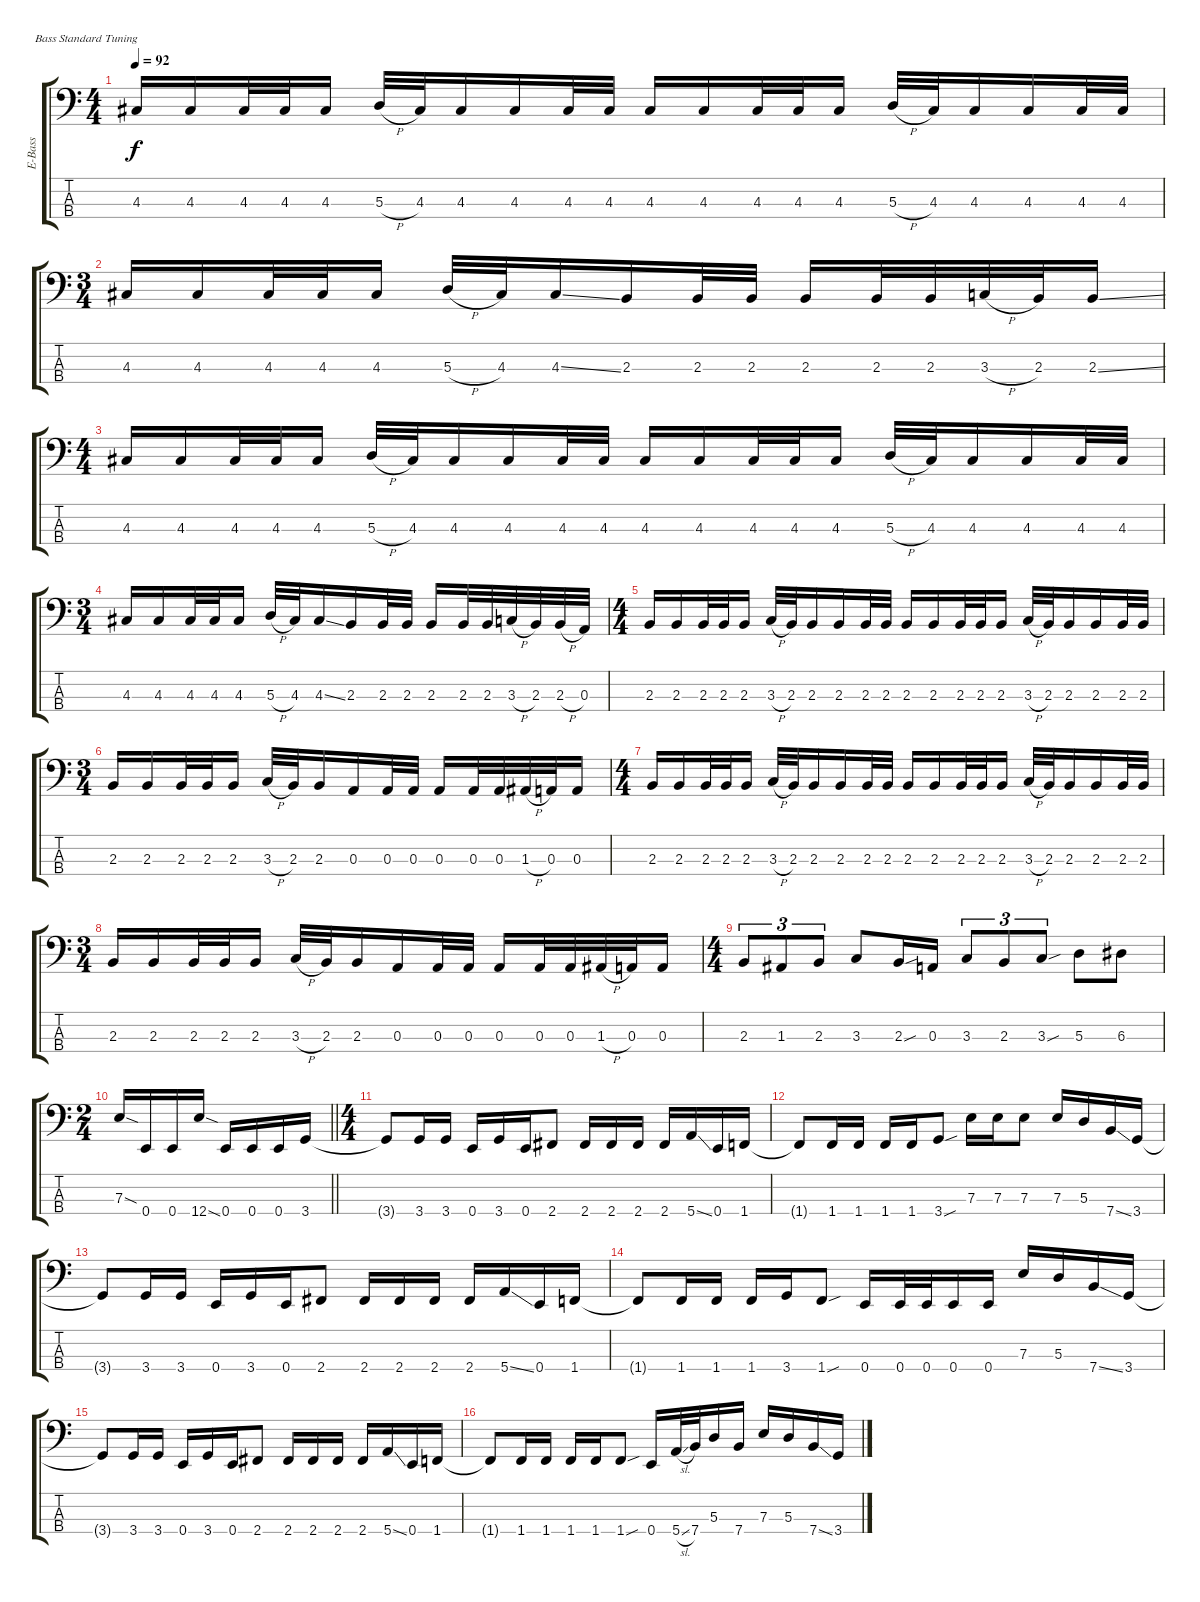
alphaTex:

\track ("Bass" "E-Bass") {instrument electricbassfinger}
\staff {score tabs}
\tuning (G2 D2 A1 E1)
\ts (4 4)
\beaming (8 2 2 2 2)
\tempo 92
\clef f4
\ks c
4.3.16{dy f} 4.3.16 4.3.32 4.3.32 4.3.16 5.3{h}.32 4.3.32 4.3.16 4.3.16 4.3.32 4.3.32 4.3.16 4.3.16 4.3.32 4.3.32 4.3.16 5.3{h}.32 4.3.32 4.3.16 4.3.16 4.3.32 4.3.32 |
\ts (3 4)
\beaming (8 2 2 2)
4.3.16 4.3.16 4.3.32 4.3.32 4.3.16 5.3{h}.32 4.3.32 4.3{ss}.16 2.3.16 2.3.32 2.3.32 2.3.16 2.3.32 2.3.32 3.3{h}.32 2.3.32 2.3{ss}.16 |
\ts (4 4)
\beaming (8 2 2 2 2)
4.3.16 4.3.16 4.3.32 4.3.32 4.3.16 5.3{h}.32 4.3.32 4.3.16 4.3.16 4.3.32 4.3.32 4.3.16 4.3.16 4.3.32 4.3.32 4.3.16 5.3{h}.32 4.3.32 4.3.16 4.3.16 4.3.32 4.3.32 |
\ts (3 4)
\beaming (8 2 2 2)
4.3.16 4.3.16 4.3.32 4.3.32 4.3.16 5.3{h}.32 4.3.32 4.3{ss}.16 2.3.16 2.3.32 2.3.32 2.3.16 2.3.32 2.3.32 3.3{h}.32 2.3.32 2.3{h}.32 0.3.32 |
\ts (4 4)
\beaming (8 2 2 2 2)
2.3.16 2.3.16 2.3.32 2.3.32 2.3.16 3.3{h}.32 2.3.32 2.3.16 2.3.16 2.3.32 2.3.32 2.3.16 2.3.16 2.3.32 2.3.32 2.3.16 3.3{h}.32 2.3.32 2.3.16 2.3.16 2.3.32 2.3.32 |
\ts (3 4)
\beaming (8 2 2 2 2)
2.3.16 2.3.16 2.3.32 2.3.32 2.3.16 3.3{h}.32 2.3.32 2.3.16 0.3.16 0.3.32 0.3.32 0.3.16 0.3.32 0.3.32 1.3{h}.32 0.3.32 0.3.16 |
\ts (4 4)
\beaming (8 2 2 2 2)
2.3.16 2.3.16 2.3.32 2.3.32 2.3.16 3.3{h}.32 2.3.32 2.3.16 2.3.16 2.3.32 2.3.32 2.3.16 2.3.16 2.3.32 2.3.32 2.3.16 3.3{h}.32 2.3.32 2.3.16 2.3.16 2.3.32 2.3.32 |
\ts (3 4)
\beaming (8 2 2 2 2)
2.3.16 2.3.16 2.3.32 2.3.32 2.3.16 3.3{h}.32 2.3.32 2.3.16 0.3.16 0.3.32 0.3.32 0.3.16 0.3.32 0.3.32 1.3{h}.32 0.3.32 0.3.16 |
\ts (4 4)
\beaming (8 2 2 2 2)
2.3.8{tu (3 2)} 1.3.8{tu (3 2)} 2.3.8{tu (3 2)} 3.3.8 2.3{sou}.16 0.3.16 3.3.8{tu (3 2)} 2.3.8{tu (3 2)} 3.3{sou}.8{tu (3 2)} 5.3.8 6.3.8 |
\ts (2 4)
\beaming (8 2 2)
\barLineRight lightlight
7.3{sod}.16 0.4.16 0.4.16 12.4{sod}.16 0.4.16 0.4.16 0.4.16 3.4.16 |
\ts (4 4)
\beaming (8 2 2 2 2)
3.4{t}.8 3.4.16 3.4.16 0.4.16 3.4.16 0.4.16 2.4.8 2.4.16 2.4.16 2.4.16 2.4.16 5.4{ss}.16 0.4.16 1.4.16 |
1.4{t}.8 1.4.16 1.4.16 1.4.16 1.4.16 3.4{sou}.8 7.3.16 7.3.16 7.3.8 7.3.16 5.3.16 7.4{ss}.16 3.4.16 |
3.4{t}.8 3.4.16 3.4.16 0.4.16 3.4.16 0.4.16 2.4.8 2.4.16 2.4.16 2.4.16 2.4.16 5.4{ss}.16 0.4.16 1.4.16 |
1.4{t}.8 1.4.16 1.4.16 1.4.16 3.4.16 1.4{sou}.8 0.4.16 0.4.32 0.4.32 0.4.16 0.4.16 7.3.16 5.3.16 7.4{ss}.16 3.4.16 |
3.4{t}.8 3.4.16 3.4.16 0.4.16 3.4.16 0.4.16 2.4.8 2.4.16 2.4.16 2.4.16 2.4.16 5.4{ss}.16 0.4.16 1.4.16 |
1.4{t}.8 1.4.16 1.4.16 1.4.16 1.4.16 1.4{sou}.8 0.4.16 5.4{sl}.32 7.4.32 5.3.16 7.4.16 7.3.16 5.3.16 7.4{ss}.16 3.4.16
